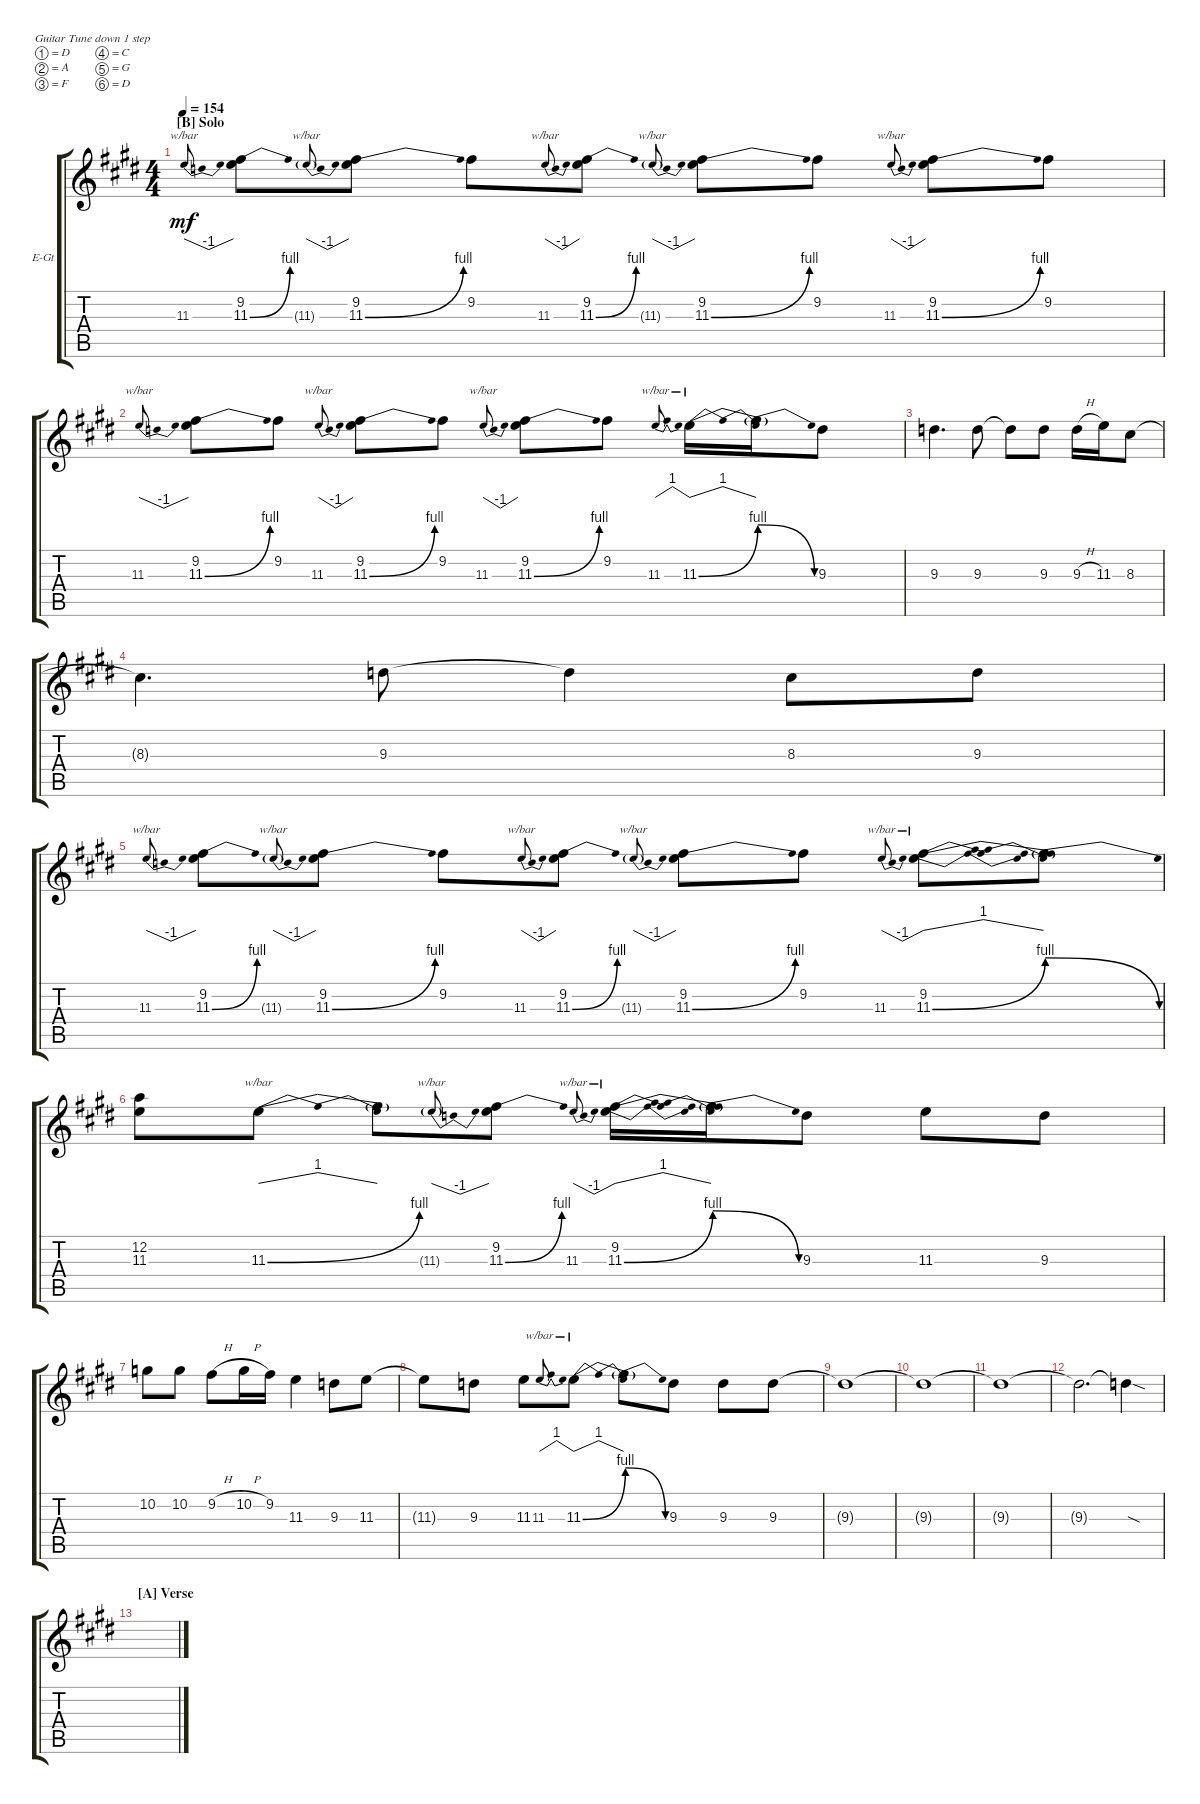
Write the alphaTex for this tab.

\defaultSystemsLayout 4
\bracketExtendMode groupsimilarinstruments
\firstSystemTrackNameOrientation horizontal
\otherSystemsTrackNameOrientation horizontal
\track ("Rob Caggiano" "E-Gt") {instrument distortionguitar}
\staff {score tabs}
\tuning (D4 A3 F3 C3 G2 D2)
\ts (4 4)
\section ("B" "Solo")
\tempo 154
\clef g2
\ks e
11.3.8{tbe (dip default 0 0 15 -4 30 0) gr onbeat dy mf} (11.3{be (bend 0 0 15 4)} 9.2).8 11.3{g}.8{tbe (dip default 0 0 15 -4 30 0) gr onbeat} (11.3{be (bend 0 0 15 4)} 9.2).8 9.2.8 11.3.8{tbe (dip default 0 0 15 -4 30 0) gr onbeat} (11.3{be (bend 0 0 15 4)} 9.2).8 11.3{g}.8{tbe (dip default 0 0 15 -4 30 0) gr onbeat} (11.3{be (bend 0 0 15 4)} 9.2).8 9.2.8 11.3.8{tbe (dip default 0 0 15 -4 30 0) gr onbeat} (11.3{be (bend 0 0 15 4)} 9.2).8 9.2.8 |
11.3.8{tbe (dip default 0 0 15 -4 30 0) gr onbeat} (11.3{be (bend 0 0 15 4)} 9.2).8 9.2.8 11.3.8{tbe (dip default 0 0 15 -4 30 0) gr onbeat} (11.3{be (bend 0 0 15 4)} 9.2).8 9.2.8 11.3.8{tbe (dip default 0 0 15 -4 30 0) gr onbeat} (11.3{be (bend 0 0 15 4)} 9.2).8 9.2.8 11.3.8{tbe (dip default 0 0 14.399999999999999 4 15 4 30 0) gr onbeat} 11.3{be (bend 0 0 15 4)}.16{tbe (dip default 0 0 14.399999999999999 4 15 4 30 0)} 11.3{be (release 0 4 15 0) t}.16 9.3.8 |
9.3.4{d} 9.3.8 9.3{t}.8 9.3.8 9.3{h}.16 11.3.16 8.3.8 |
8.3{t}.4{d} 9.3.8 9.3{t}.4 8.3.8 9.3.8 |
11.3.8{tbe (dip default 0 0 15 -4 30 0) gr onbeat} (11.3{be (bend 0 0 15 4)} 9.2).8 11.3{g}.8{tbe (dip default 0 0 15 -4 30 0) gr onbeat} (11.3{be (bend 0 0 15 4)} 9.2).8 9.2.8 11.3.8{tbe (dip default 0 0 15 -4 30 0) gr onbeat} (11.3{be (bend 0 0 15 4)} 9.2).8 11.3{g}.8{tbe (dip default 0 0 15 -4 30 0) gr onbeat} (11.3{be (bend 0 0 15 4)} 9.2).8 9.2.8 11.3.8{tbe (dip default 0 0 15 -4 30 0) gr onbeat} (11.3{be (bend 0 0 15 4)} 9.2).8{tbe (dip default 0 0 14.399999999999999 4 15 4 30 0)} 11.3{be (release 0 4 15 0) t}.8 |
(12.2 11.3).8 11.3{be (bend 0 0 15 4)}.8{tbe (dip default 0 0 13.799999999999999 4 15 4 30 0)} 11.3{t}.8 11.3{g}.8{tbe (dip default 0 0 15 -4 30 0) gr onbeat} (11.3{be (bend 0 0 15 4)} 9.2).8 11.3.8{tbe (dip default 0 0 15 -4 30 0) gr onbeat} (11.3{be (bend 0 0 15 4)} 9.2).16{tbe (dip default 0 0 14.399999999999999 4 15 4 30 0)} 11.3{be (release 0 4 15 0) t}.16 9.3.8 11.3.8 9.3.8 |
10.2.8 10.2.8 9.2{h}.8 10.2{h}.16 9.2.16 11.3.4 9.3.8 11.3.8 |
11.3{t}.8 9.3.8 11.3.8 11.3.8{tbe (dip default 0 0 14.399999999999999 4 15 4 30 0) gr onbeat} 11.3{be (bend 0 0 15 4)}.8{tbe (dip default 0 0 15 4 30 0)} 11.3{be (release 0 4 15 0) t}.8 9.3.8 9.3.8 9.3.8 |
9.3{t}.1 |
9.3{t}.1 |
9.3{t}.1 |
9.3{t}.2{d} 9.3{sod t}.4 |
\section ("A" "Verse")
